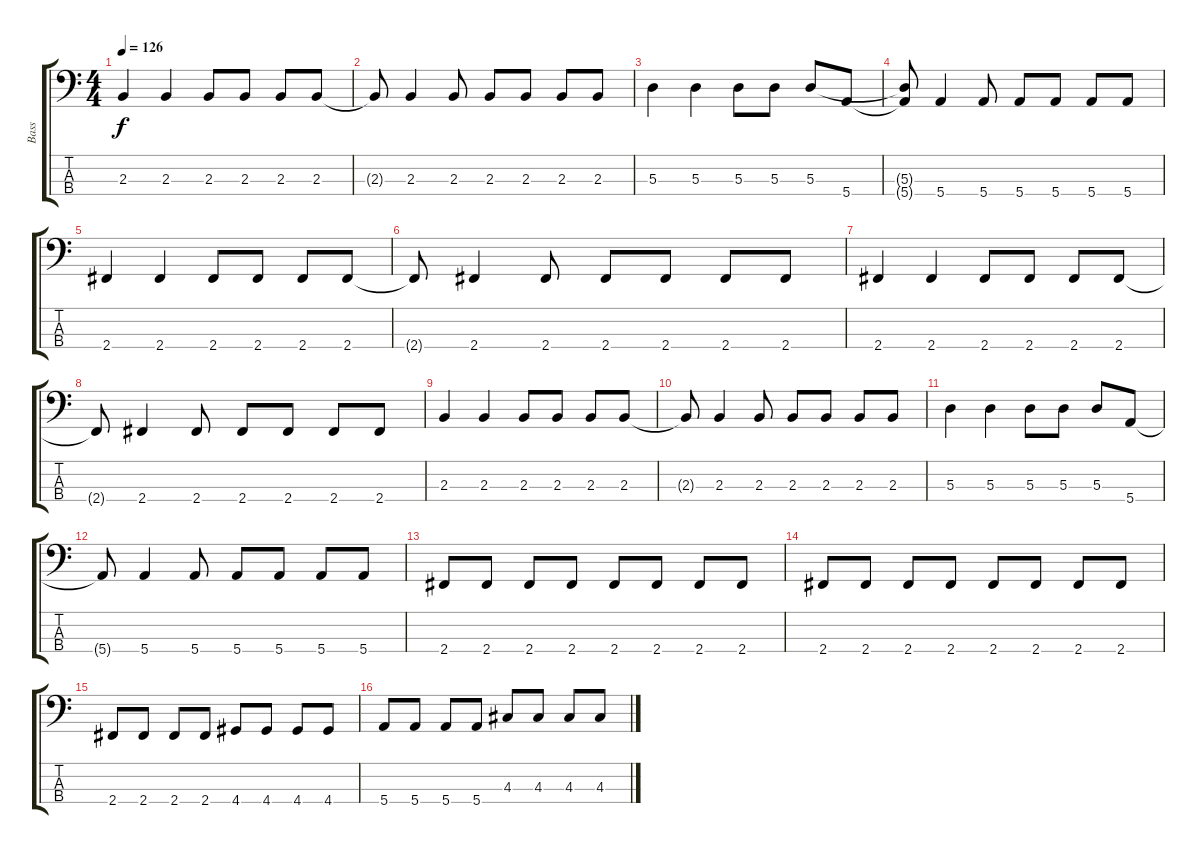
\track ("Bass" "Bass") {instrument electricbassfinger}
\staff {score tabs}
\tuning (G2 D2 A1 E1) {hide}
\ts (4 4)
\tempo 126
\clef f4
\ks c
2.3.4{dy f} 2.3.4 2.3.8 2.3.8 2.3.8 2.3.8 |
2.3{t}.8 2.3.4 2.3.8 2.3.8 2.3.8 2.3.8 2.3.8 |
5.3.4 5.3.4 5.3.8 5.3.8 5.3.8 5.4.8 |
(5.3{t} 5.4{t}).8 5.4.4 5.4.8 5.4.8 5.4.8 5.4.8 5.4.8 |
2.4.4 2.4.4 2.4.8 2.4.8 2.4.8 2.4.8 |
2.4{t}.8 2.4.4 2.4.8 2.4.8 2.4.8 2.4.8 2.4.8 |
2.4.4 2.4.4 2.4.8 2.4.8 2.4.8 2.4.8 |
2.4{t}.8 2.4.4 2.4.8 2.4.8 2.4.8 2.4.8 2.4.8 |
2.3.4 2.3.4 2.3.8 2.3.8 2.3.8 2.3.8 |
2.3{t}.8 2.3.4 2.3.8 2.3.8 2.3.8 2.3.8 2.3.8 |
5.3.4 5.3.4 5.3.8 5.3.8 5.3.8 5.4.8 |
5.4{t}.8 5.4.4 5.4.8 5.4.8 5.4.8 5.4.8 5.4.8 |
2.4.8 2.4.8 2.4.8 2.4.8 2.4.8 2.4.8 2.4.8 2.4.8 |
2.4.8 2.4.8 2.4.8 2.4.8 2.4.8 2.4.8 2.4.8 2.4.8 |
2.4.8 2.4.8 2.4.8 2.4.8 4.4.8 4.4.8 4.4.8 4.4.8 |
5.4.8 5.4.8 5.4.8 5.4.8 4.3.8 4.3.8 4.3.8 4.3.8
